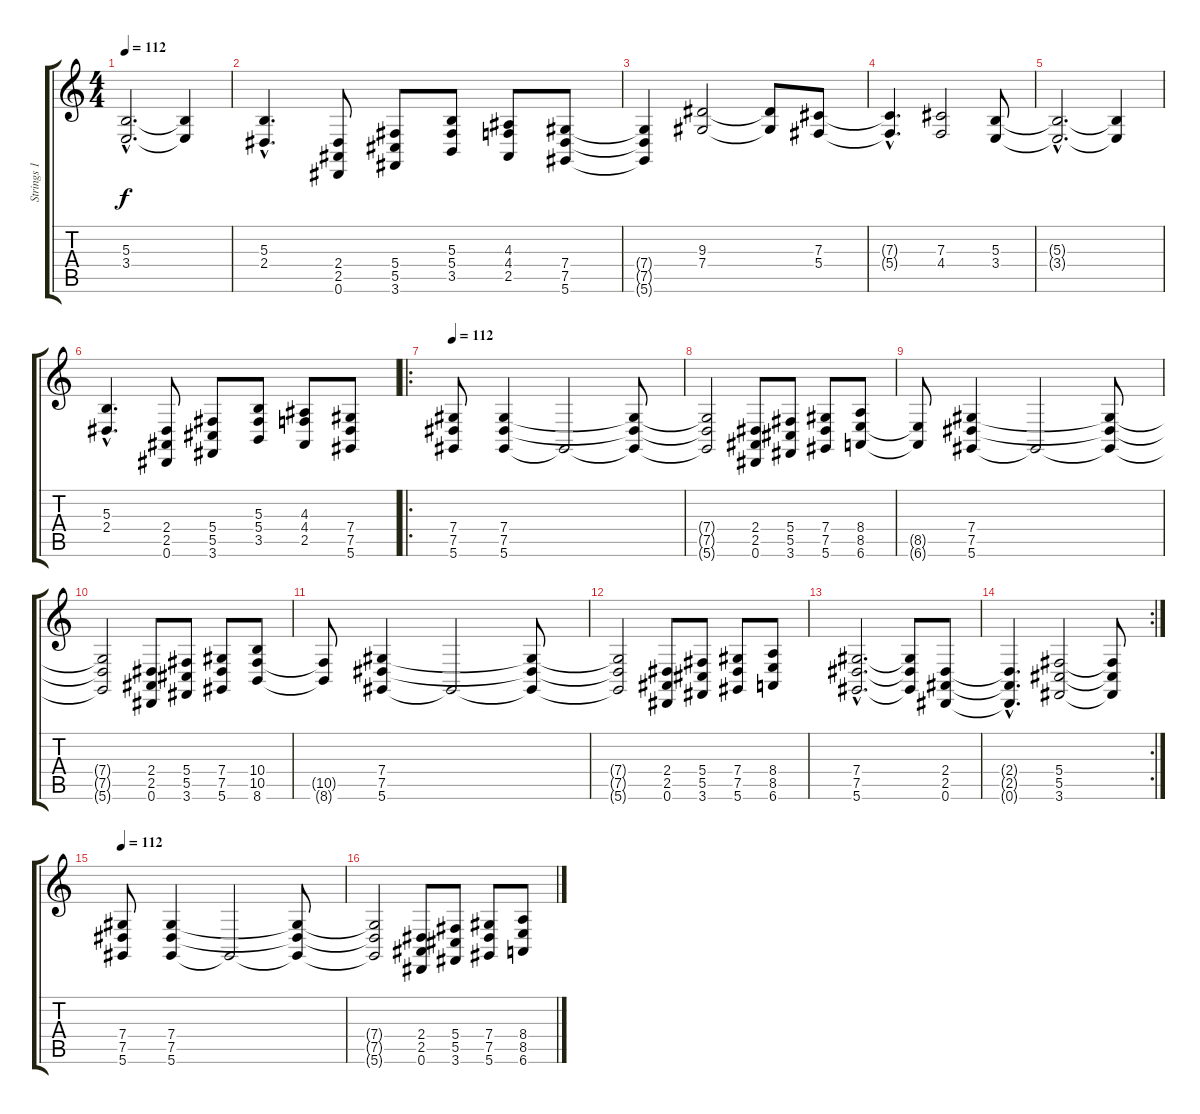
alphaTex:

\track ("Strings 1" "Strings 1") {instrument stringensemble1}
\staff {score tabs}
\tuning (Eb4 Bb3 Gb3 Db3 Ab2 Eb2) {hide}
\ts (4 4)
\tempo 112
\clef g2
\ks c
(5.3{hac t} 3.4{hac t}).2{d dy f} (5.3{t} 3.4{t}).4 |
(5.3{hac} 2.4{hac}).4{d} (2.4 2.5 0.6).8 (5.4 5.5 3.6).8 (5.3 5.4 3.5).8 (4.3 4.4 2.5).8 (7.4 7.5 5.6).8 |
(7.4{t} 7.5{t} 5.6{t}).4 (9.3 7.4).2 (9.3{t} 7.4{t}).8 (7.3 5.4).8 |
(7.3{hac t} 5.4{hac t}).4{d} (7.3 4.4).2 (5.3 3.4).8 |
(5.3{hac t} 3.4{hac t}).2{d} (5.3{t} 3.4{t}).4 |
(5.3{hac} 2.4{hac}).4{d} (2.4 2.5 0.6).8 (5.4 5.5 3.6).8 (5.3 5.4 3.5).8 (4.3 4.4 2.5).8 (7.4 7.5 5.6).8 |
\ro
\tempo 112
(7.4 7.5 5.6).8{volume 16 balance 2} (7.4 7.5 5.6).4 5.6{t}.2 (7.4{t} 7.5{t} 5.6{t}).8 |
(7.4{t} 7.5{t} 5.6{t}).2 (2.4 2.5 0.6).8 (5.4 5.5 3.6).8 (7.4 7.5 5.6).8 (8.4 8.5 6.6).8 |
(8.5{t} 6.6{t}).8 (7.4 7.5 5.6).4 5.6{t}.2 (7.4{t} 7.5{t} 5.6{t}).8 |
(7.4{t} 7.5{t} 5.6{t}).2 (2.4 2.5 0.6).8 (5.4 5.5 3.6).8 (7.4 7.5 5.6).8 (10.4 10.5 8.6).8 |
(10.5{t} 8.6{t}).8 (7.4 7.5 5.6).4 5.6{t}.2 (7.4{t} 7.5{t} 5.6{t}).8 |
(7.4{t} 7.5{t} 5.6{t}).2 (2.4 2.5 0.6).8 (5.4 5.5 3.6).8 (7.4 7.5 5.6).8 (8.4 8.5 6.6).8 |
(7.4{hac} 7.5{hac} 5.6{hac}).2{d} (7.4{t} 7.5{t} 5.6{t}).8 (2.4 2.5 0.6).8 |
\rc 2
(2.4{hac t} 2.5{hac t} 0.6{hac t}).4{d} (5.4 5.5 3.6).2 (5.4{t} 5.5{t} 3.6{t}).8 |
\tempo 112
(7.4 7.5 5.6).8 (7.4 7.5 5.6).4 5.6{t}.2 (7.4{t} 7.5{t} 5.6{t}).8 |
(7.4{t} 7.5{t} 5.6{t}).2 (2.4 2.5 0.6).8 (5.4 5.5 3.6).8 (7.4 7.5 5.6).8 (8.4 8.5 6.6).8
